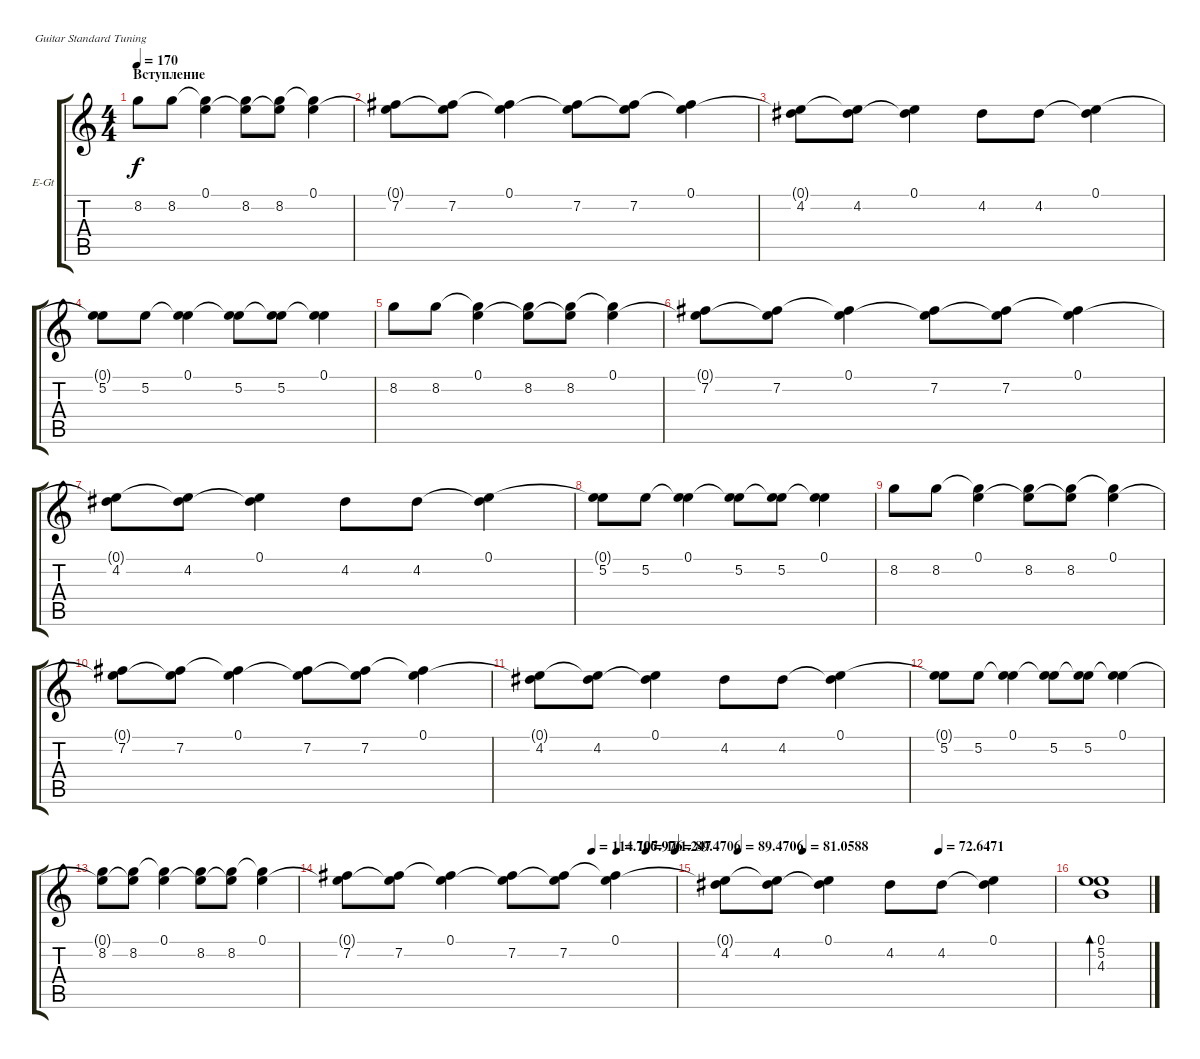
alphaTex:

\defaultSystemsLayout 4
\bracketExtendMode groupsimilarinstruments
\firstSystemTrackNameOrientation horizontal
\otherSystemsTrackNameOrientation horizontal
\track ("Tom Thacker" "E-Gt") {instrument distortionguitar}
\staff {score tabs}
\tuning (E4 B3 G3 D3 A2 E2)
\ts (4 4)
\section ("" "Вступление")
\tempo 170
\clef g2
\ks c
8.2.8{dy f instrument distortionguitar} 8.2.8 (0.1 8.2{t}).4 (0.1{t} 8.2).8 (0.1{t} 8.2).8 (0.1 8.2{t}).4 |
(0.1{t} 7.2).8 (0.1{t} 7.2).8 (0.1 7.2{t}).4 (0.1{t} 7.2).8 (0.1{t} 7.2).8 (0.1 7.2{t}).4 |
(0.1{t} 4.2).8 (0.1{t} 4.2).8 (0.1 4.2{t}).4 4.2.8 4.2.8 (0.1 4.2{t}).4 |
(0.1{t} 5.2).8 5.2.8 (0.1 5.2{t}).4 (0.1{t} 5.2).8 (0.1{t} 5.2).8 (0.1 5.2{t}).4 |
8.2.8 8.2.8 (0.1 8.2{t}).4 (0.1{t} 8.2).8 (0.1{t} 8.2).8 (0.1 8.2{t}).4 |
(0.1{t} 7.2).8 (0.1{t} 7.2).8 (0.1 7.2{t}).4 (0.1{t} 7.2).8 (0.1{t} 7.2).8 (0.1 7.2{t}).4 |
(0.1{t} 4.2).8 (0.1{t} 4.2).8 (0.1 4.2{t}).4 4.2.8 4.2.8 (0.1 4.2{t}).4 |
(0.1{t} 5.2).8 5.2.8 (0.1 5.2{t}).4 (0.1{t} 5.2).8 (0.1{t} 5.2).8 (0.1 5.2{t}).4 |
8.2.8 8.2.8 (0.1 8.2{t}).4 (0.1{t} 8.2).8 (0.1{t} 8.2).8 (0.1 8.2{t}).4 |
(0.1{t} 7.2).8 (0.1{t} 7.2).8 (0.1 7.2{t}).4 (0.1{t} 7.2).8 (0.1{t} 7.2).8 (0.1 7.2{t}).4 |
(0.1{t} 4.2).8 (0.1{t} 4.2).8 (0.1 4.2{t}).4 4.2.8 4.2.8 (0.1 4.2{t}).4 |
(0.1{t} 5.2).8 5.2.8 (0.1 5.2{t}).4 (0.1{t} 5.2).8 (0.1{t} 5.2).8 (0.1 5.2{t}).4 |
(0.1{t} 8.2).8 (0.1{t} 8.2).8 (0.1 8.2{t}).4 (0.1{t} 8.2).8 (0.1{t} 8.2).8 (0.1 8.2{t}).4 |
\tempo (114.706 0.75)
\tempo (107.976 0.825)
\tempo (101.247 0.9125)
\tempo (89.4706 1)
(0.1{t} 7.2).8 (0.1{t} 7.2).8 (0.1 7.2{t}).4 (0.1{t} 7.2).8 (0.1{t} 7.2).8 (0.1 7.2{t}).4 |
\tempo (89.4706 0.05625)
\tempo (81.0588 0.25)
\tempo (72.6471 0.65625)
(0.1{t} 4.2).8 (0.1{t} 4.2).8 (0.1 4.2{t}).4 4.2.8 4.2.8 (0.1 4.2{t}).4 |
(0.1 5.2 4.3).1{bd 240}
